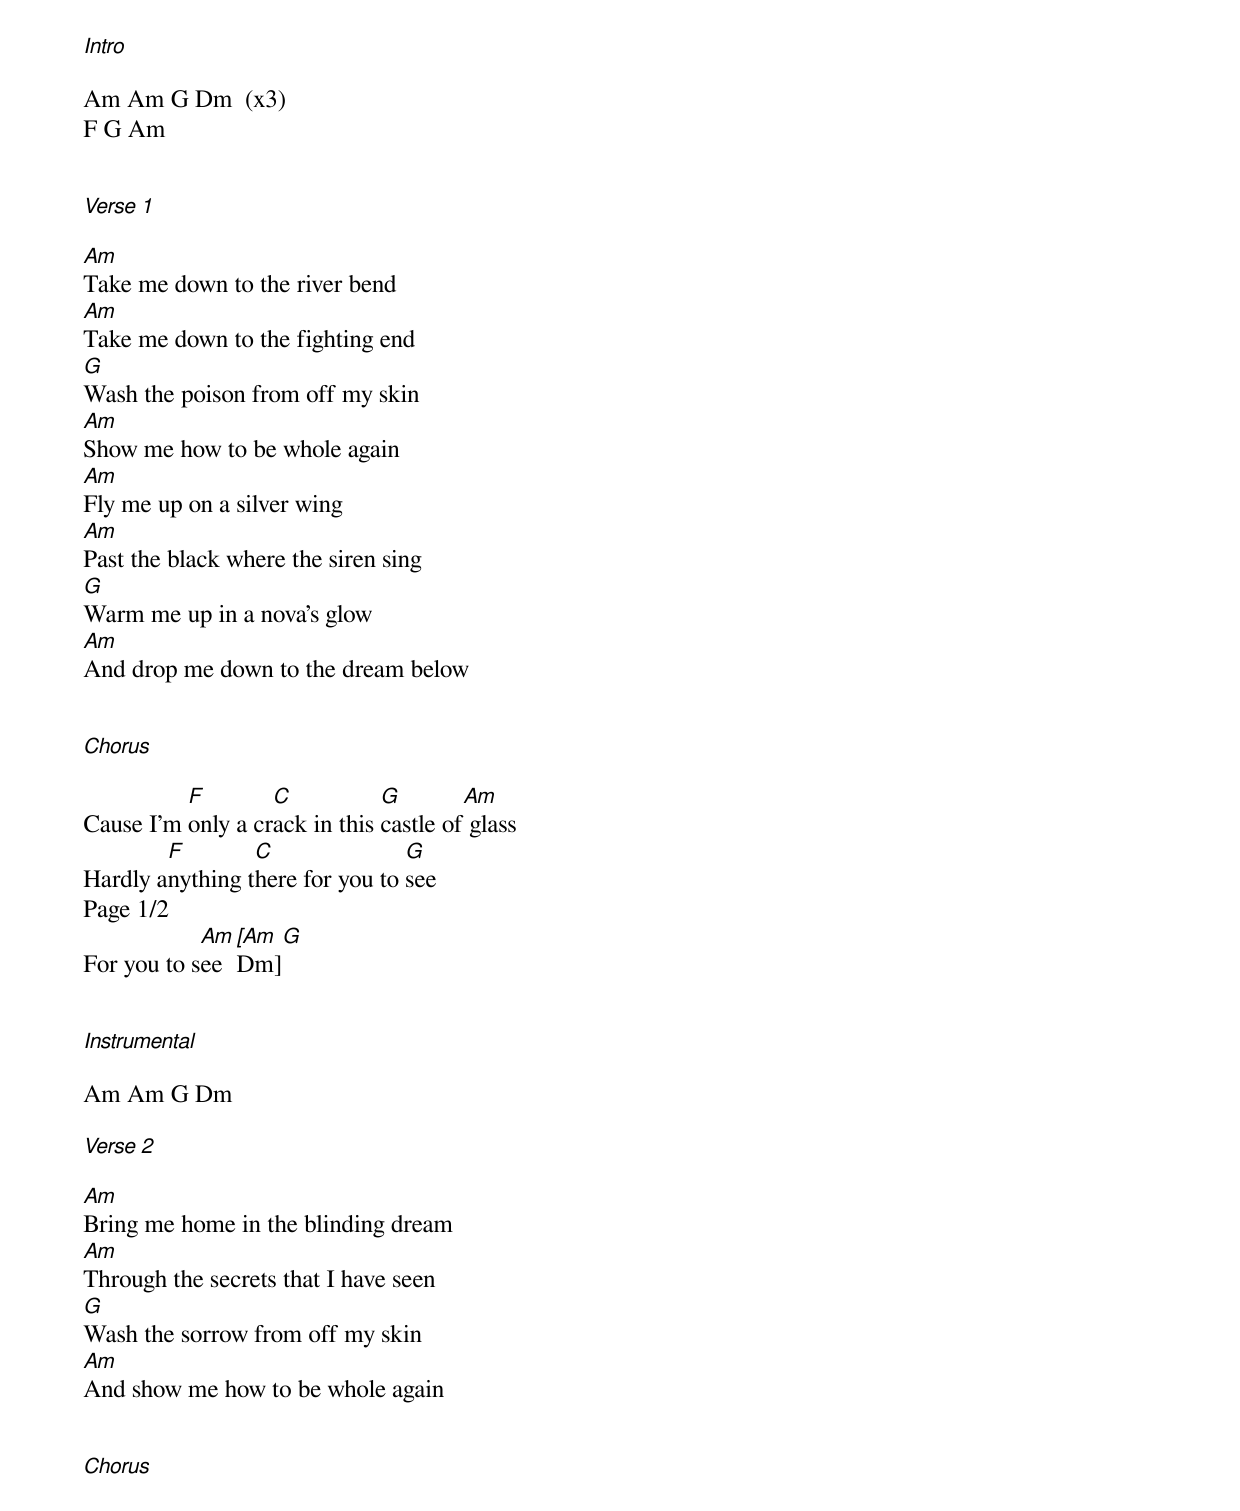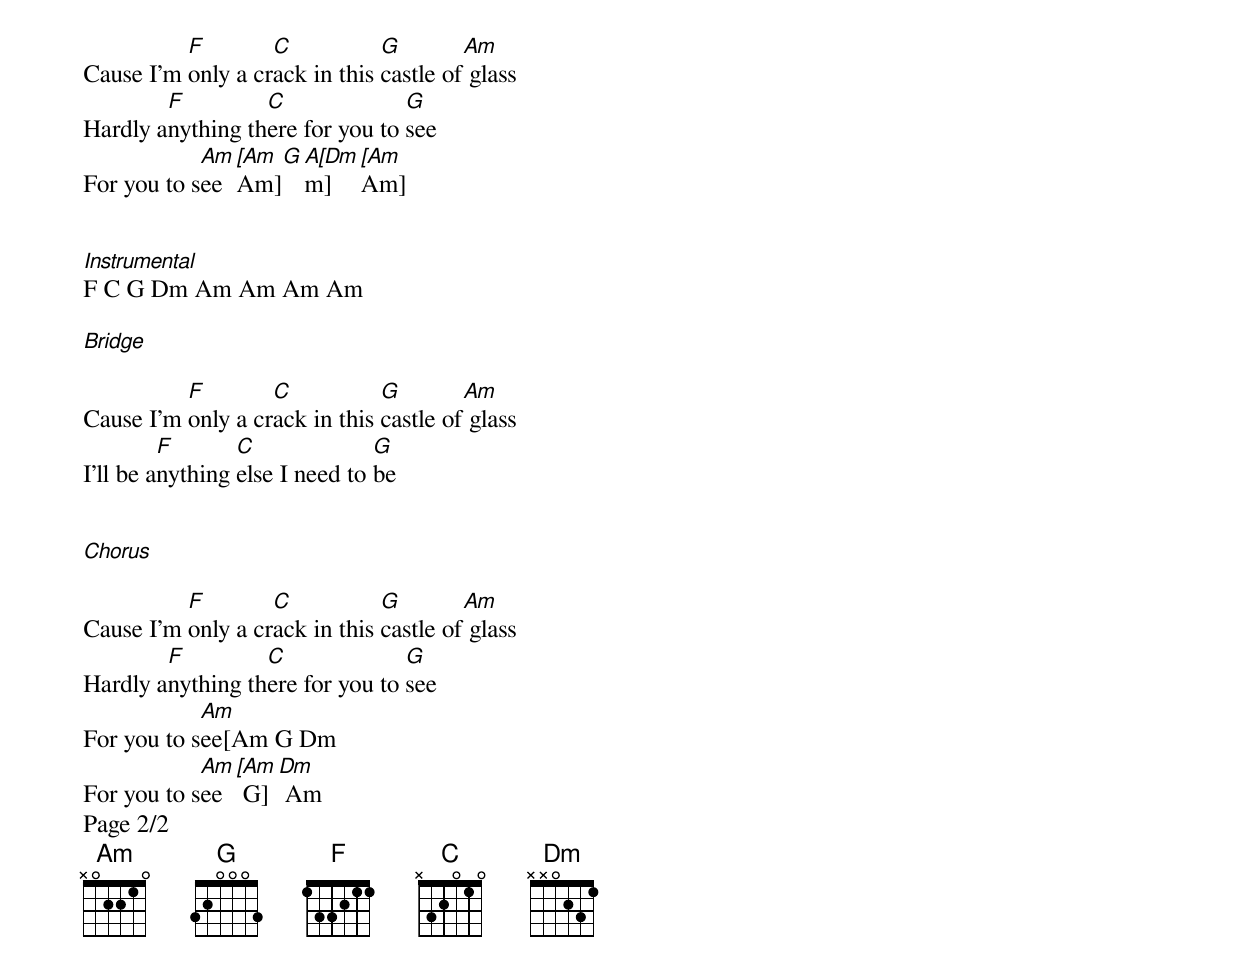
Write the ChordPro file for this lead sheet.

[Intro]

Am Am G Dm  (x3)
F G Am


[Verse 1]

[Am]Take me down to the river bend
[Am]Take me down to the fighting end
[G]Wash the poison from off my skin
[Am]Show me how to be whole again
[Am]Fly me up on a silver wing
[Am]Past the black where the siren sing
[G]Warm me up in a nova's glow
[Am]And drop me down to the dream below


[Chorus]

Cause I'm [F]only a cr[C]ack in this [G]castle of[Am] glass
Hardly a[F]nything t[C]here for you to [G]see
Page 1/2
For you to s[Am]ee[[Am]Dm][G]


[Instrumental]

Am Am G Dm

[Verse 2]

[Am]Bring me home in the blinding dream
[Am]Through the secrets that I have seen
[G]Wash the sorrow from off my skin
[Am]And show me how to be whole again


[Chorus]

Cause I'm [F]only a cr[C]ack in this [G]castle of[Am] glass
Hardly a[F]nything th[C]ere for you to [G]see
For you to s[Am]ee[[Am]Am][G][A[Dm]m][[Am]Am]


[Instrumental]
F C G Dm Am Am Am Am

[Bridge]

Cause I'm [F]only a cr[C]ack in this [G]castle of[Am] glass
I'll be a[F]nything [C]else I need to [G]be


[Chorus]

Cause I'm [F]only a cr[C]ack in this [G]castle of[Am] glass
Hardly a[F]nything th[C]ere for you to [G]see
For you to s[Am]ee[Am G Dm
For you to s[Am]ee[[Am] G][Dm] Am
Page 2/2
